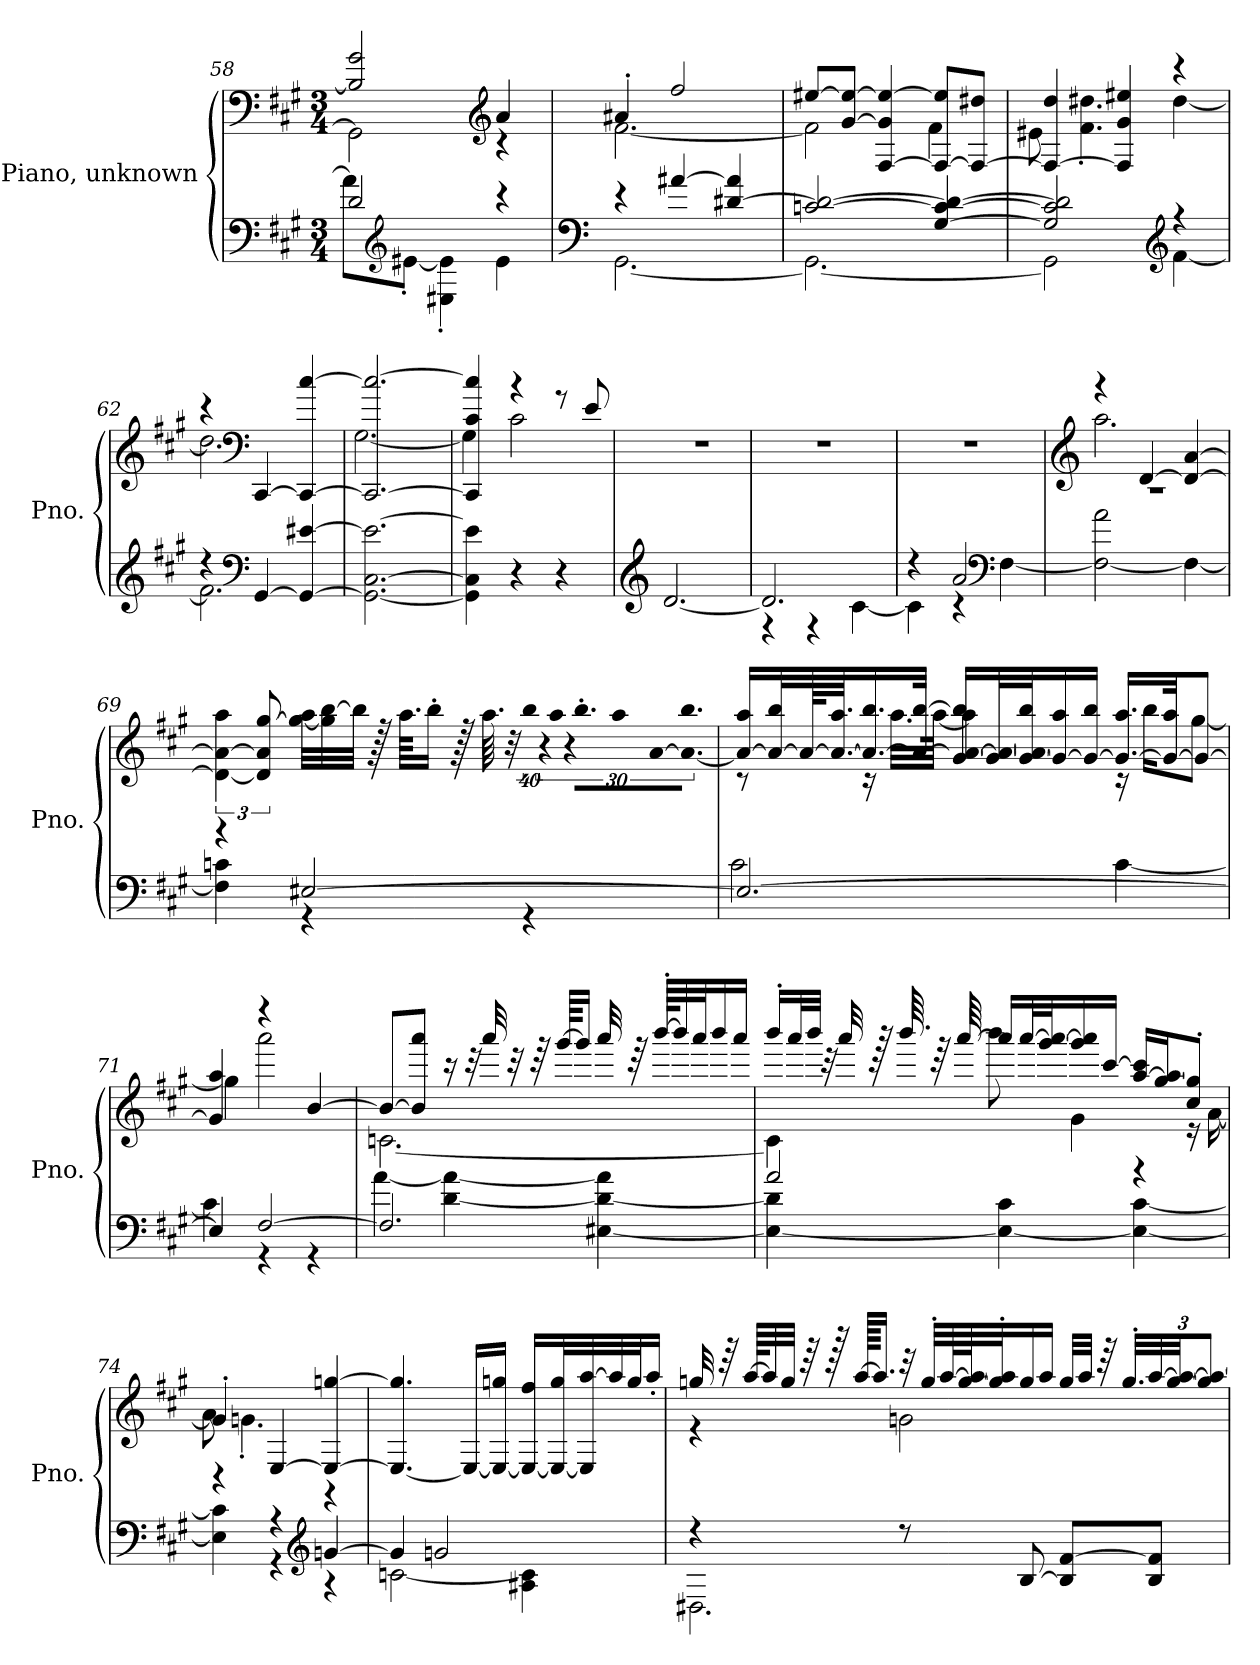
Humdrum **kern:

**kern	**kern
*part1	*part1
*staff2	*staff1
*I"Piano, unknown	*
*I'Pno.	*
*clefF4	*clefF4
*k[f#c#g#]	*k[f#c#g#]
*M3/4	*M3/4
=58	=58
*^	*^
2d/	8a#\L]	2B/] 2g#/	2GG#\]
*clefG2	*	*	*
.	[8e#X'\J	.	.
.	4E#X\' 4e#\]'	.	.
*	*	*clefG2	*
4r	4e#\	4a/	4r
=59	=59	=59	=59
*clefF4	*	*	*
4r	[2.GG#\	4a#X'/	[2.f#\
[4a#X/	.	2ff#/	.
[4d#X/ 4a#/]	.	.	.
=60	=60	=60	=60
[2cn/ 2d#/_	2.GG#\_	[8ee#X/L	2f#\]
.	.	[8g#/ 8ee#/_J	.
.	.	[4F#/ 4g#/] 4ee#/_	.
[4G#/ 4c/_ 4d#/_	.	8F#/_ 8ee#/]L	4f#\
.	.	8F#/_ 8dd#X/J	.
!!LO:LB:g=z	!!
=61	=61	=61	=61
2G#/] 2c/] 2d#/]	2GG#\]	4F#/_ 4dd/	8e#X\
.	.	.	4.f#\' 4.dd#X\'
.	.	4F#/] 4g#/ 4ee#X/	.
*clefG2	*	*	*
4r	[4f#\	4r	[4dd#\
=62	=62	=62	=62
4r	2.f#\]	4r	2.dd#\]
*clefF4	*	*clefF4	*
[4GG#/	.	[4CC#/	.
4GG#/_ [4e#X/	.	4CC#/_ [4cc#/	.
*v	*v	*	*
=63	=63	=63
2.GG#\_ [2.C#\ 2.e#\_	2.CC#/_ 2.cc#/_	[2.G#\
=64	=64	=64
4GG#\] 4C#\] 4e#\]	4CC#/] 4c#/ 4cc#/]	4G#\]
4r	4r	2c#\
4r	8r	.
.	8e/	.
*	*v	*v
=65	=65
*clefG2	*
[2.d/	2.r
=66	=66
*^	*
2.d/]	4r	2.r
.	4r	.
.	[4c#\	.
=67	=67	=67
4r	4c#\]	2.r
2a/	4r	.
*clefF4	*	*
.	[4F#\	.
!!LO:LB:g=z
=68	=68	=68
*	*	*clefG2
*	*	*^
2.r	2F#\_ 2a\	4r	2.aa\
.	.	[4d/	.
.	4F#\_	4d/_ [4a/	.
*	*	*v	*v
=69	=69	=69
4r	4F#\] 4cn\	6d\_ 6a\_ 6aa\
.	.	12d/] 12a/] [12gg#/
[2E#X/	4r	32gg#\_ 32aa\LLL
.	.	32gg#\] [32bb\
.	.	32bb\JJJ]
.	.	128r
.	.	64.aa\KKLL
.	.	16bb'\JJ
.	.	128r
.	.	64.aa\
.	.	32r
!	!	!LO:N:vis=32
.	4r	640%23bb\
!	!	!LO:N:vis=64
.	.	960%17r
!	!	!LO:N:vis=64
.	.	960%17aa\
!	!	!LO:N:vis=64
.	.	960%17r
!	!	!LO:N:vis=32.
.	.	1920%103bb'\LLL
!	!	!LO:N:vis=32
.	.	640%23aa\
!	!	!LO:N:vis=64
.	.	[960%17a\K
!	!	!LO:N:vis=32.
.	.	1920%103a\_ 1920%103bb\JJJ
!!LO:LB:g=z
=70	=70	=70
*	*	*^
2.E#/_	2c#\	16a/_ 16aa/LL	8r
.	.	32a/_ 32bb/L	.
.	.	128a/KL_	.
.	.	64.a/_ 64.aa/JJ	.
.	.	16.a/_ 16.bb/	16r
.	.	.	32.aa\LLL
.	.	32a/_ [32bb/JJk	.
.	.	.	[64aa\JJJk
.	.	[16g#/ 16a/_ 16bb/]LL	4aa\]
.	.	32g#/_ 32a/_L	.
.	.	32g#/_ 32a/] 32bb/J	.
.	.	16g#/_ 16aa/	.
.	.	16g#/_ 16bb/JJ	.
.	[4c#\	16.g#/_ 16.aa/LL	16r
.	.	.	16bb\KL
.	.	32g#/_ 32aa/JK	.
.	.	8g#/J_	[8gg#\J
=71	=71	=71	=71
4E#/]	4c#\]	4g#/] 4aa/	4gg#\]
[2F#/	4r	4r	2aaa\
.	4r	[4b/	.
!!LO:LB:g=z	!!
=72	=72	=72	=72
2.F#/]	[4a\	8b/L_	[2.cn\
.	.	8b/] 8aaa/J	.
.	[4d\ 4a\_	16r	.
.	.	32r	.
.	.	32aaa/	.
.	.	32r	.
.	.	64r	.
.	.	[64ggg#/KKLL	.
.	.	16ggg#/JJ]	.
.	[4E#X\ 4d\_ 4a\]	32aaa/	.
.	.	64r	.
.	.	[64bbb'/KLLL	.
.	.	32bbb/]	.
.	.	32aaa/J	.
.	.	16bbb/	.
.	.	16aaa/JJ	.
!!LO:LB:g=z	!!
=73	=73	=73	=73
2a/	4E#\_ 4d\]	16bbb'/LL	4c\]
.	.	32aaa/L	.
.	.	32bbb/JJJ	.
.	.	32r	.
.	.	32aaa/	.
.	.	128r	.
.	.	64.bbb/	.
.	.	64r	.
.	.	[64aaa/	.
.	4E#\_ 4c#\	16aaa/LL]	8bbb\
.	.	[32aaa/L	.
.	.	[32ggg#/ 32aaa/_J	.
.	.	16ggg#/] 16aaa/]	4g#\
.	.	[16ccc#/JJ	.
4r	4E#\_ [4c#\	[16aa/ 16ccc#/]LL	.
.	.	[16gg#/ 16aa/]J	.
.	.	8cc#/' 8gg#/]'J	16r
.	.	.	[16a\
=74	=74	=74	=74
4r	4E#\] 4c#\]	4g#'/	8a\]
.	.	.	4.gn'\
4r	4r	[4E/	.
*clefG2	*	*	*
[4gn/	4r	4E/_ [4ggn/	4r
*	*	*v	*v
!!LO:PB:g=z
=75	=75	=75
4g/]	[2cn\	4.E/_ 4.gg/]
2gn/	.	.
.	.	16E/LL_
.	.	16E/_ 16ggn/JJ
.	4A#X\ 4c\]	16E/_ 16ff#/LL
.	.	32E/_ 32gg/L
.	.	32E/] [32aa/
.	.	32aa/]
.	.	32gg/J
.	.	16aa'/JJ
!!LO:LB:g=z
=76	=76	=76
*	*	*^
4r	2.D#X\	32ggn/	4r
.	.	64r	.
.	.	[64aa/KLLL	.
.	.	32aa/]	.
.	.	32gg/JJJ	.
.	.	64r	.
.	.	128r	.
.	.	[128aa/KKKLL	.
.	.	16.aa/JJ]	.
8r	.	32r	2gn\
.	.	32gg'/LLL	.
.	.	[64aa/L	.
.	.	[64gg/ 64aa/]J	.
.	.	32gg/]' 32aa/'J	.
[8B/	.	16gg/	.
.	.	16aa/JJ	.
8B/] [8f#/L	.	32gg/LLL	.
.	.	32aa/JJJ	.
.	.	64r	.
.	.	32.gg'/LLL	.
*	*	*Xbrackettup	*
8B/ 8f#/]J	.	[48aa/	.
.	.	[48gg/ 48aa/_JJ	.
.	.	12gg/] 12aa/_J	.
*v	*v	*	*
*	*v	*v
=	=
*-	*-
